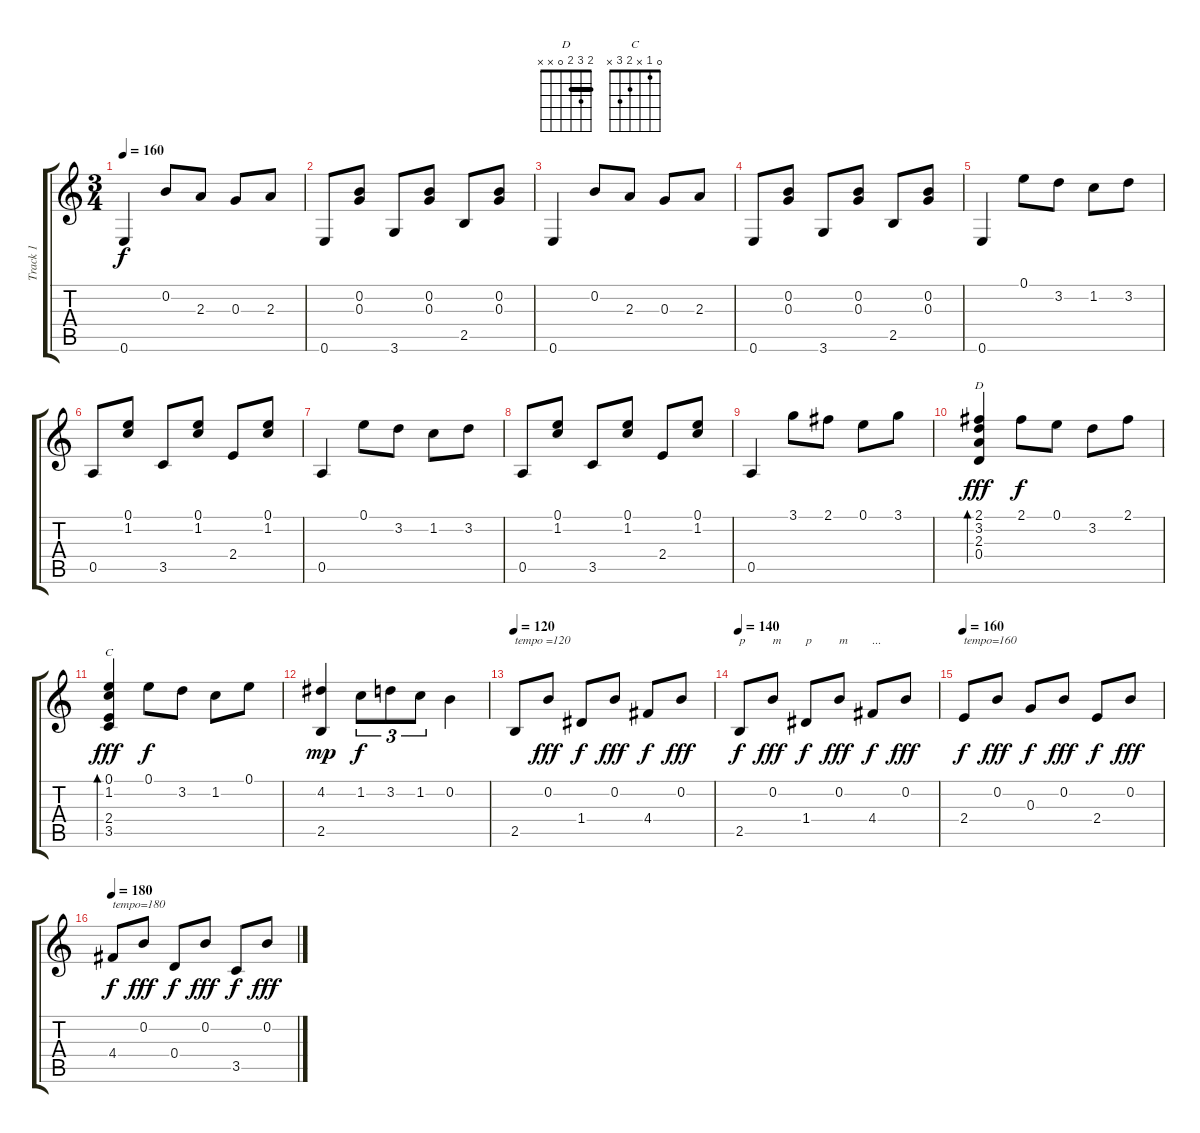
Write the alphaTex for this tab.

\track ("Track 1" "Track 1") {instrument acousticguitarnylon}
\staff {score tabs}
\tuning (E4 B3 G3 D3 A2 E2) {hide}
\chord ("D" 2 3 2 0 x x) {barre 2}
\chord ("C" 0 1 x 2 3 x)
\ts (3 4)
\tempo 160
\clef g2
\ks c
0.6.4{dy f instrument acousticguitarnylon} 0.2.8 2.3.8 0.3.8 2.3.8 |
0.6.8 (0.2 0.3).8 3.6.8 (0.2 0.3).8 2.5.8 (0.2 0.3).8 |
0.6.4 0.2.8 2.3.8 0.3.8 2.3.8 |
0.6.8 (0.2 0.3).8 3.6.8 (0.2 0.3).8 2.5.8 (0.2 0.3).8 |
0.6.4 0.1.8 3.2.8 1.2.8 3.2.8 |
0.5.8 (0.1 1.2).8 3.5.8 (0.1 1.2).8 2.4.8 (0.1 1.2).8 |
0.5.4 0.1.8 3.2.8 1.2.8 3.2.8 |
0.5.8 (0.1 1.2).8 3.5.8 (0.1 1.2).8 2.4.8 (0.1 1.2).8 |
0.5.4 3.1.8 2.1.8 0.1.8 3.1.8 |
(2.1 3.2 2.3 0.4).4{bd 240 ch "D" dy fff} 2.1.8{dy f} 0.1.8 3.2.8 2.1.8 |
(0.1 1.2 2.4 3.5).4{bd 240 ch "C" dy fff} 0.1.8{dy f} 3.2.8 1.2.8 0.1.8 |
(4.2 2.5).4{dy mp} 1.2.8{tu (3 2) dy f} 3.2.8{tu (3 2)} 1.2.8{tu (3 2)} 0.2.4 |
\tempo 120
2.5.8{txt "tempo =120"} 0.2.8{dy fff} 1.4.8{dy f} 0.2.8{dy fff} 4.4.8{dy f} 0.2.8{dy fff} |
\tempo 140
2.5.8{txt "p" dy f} 0.2.8{txt "m" dy fff} 1.4.8{txt "p" dy f} 0.2.8{txt "m" dy fff} 4.4.8{txt "..." dy f} 0.2.8{dy fff} |
\tempo 160
2.4.8{txt "tempo=160" dy f} 0.2.8{dy fff} 0.3.8{dy f} 0.2.8{dy fff} 2.4.8{dy f} 0.2.8{dy fff} |
\tempo 180
4.4.8{txt "tempo=180" dy f} 0.2.8{dy fff} 0.4.8{dy f} 0.2.8{dy fff} 3.5.8{dy f} 0.2.8{dy fff}
